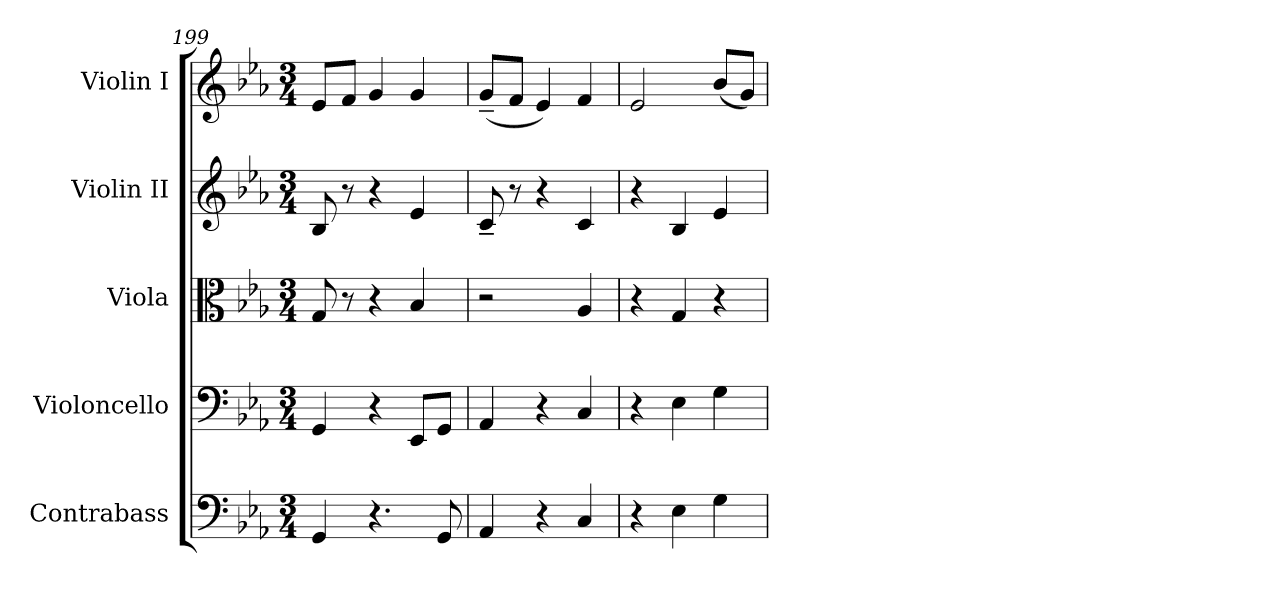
**kern	**kern	**kern	**kern	**kern
*part5	*part4	*part3	*part2	*part1
*staff5	*staff4	*staff3	*staff2	*staff1
*I"Contrabass	*I"Violoncello	*I"Viola	*I"Violin II	*I"Violin I
*I'Cb.	*I'Vc.	*I'Vla.	*I'Vln. II	*I'Vln. I
*clefF4	*clefF4	*clefC3	*clefG2	*clefG2
*ITrd7c12	*	*	*	*
*k[b-e-a-]	*k[b-e-a-]	*k[b-e-a-]	*k[b-e-a-]	*k[b-e-a-]
*M3/4	*M3/4	*M3/4	*M3/4	*M3/4
=199	=199	=199	=199	=199
4GGG/	4GG/	8G/	8B-/	8e-/L
.	.	8r	8r	8f/J
4.r	4r	4r	4r	4g/
.	8EE-/L	4B-/	4e-/	4g/
8GGG/	8GG/J	.	.	.
=200	=200	=200	=200	=200
4AAA-/	4AA-/	2r	8c~/	(<8g~/L
.	.	.	8r	8f/J
4r	4r	.	4r	4e-/)
4CC/	4C/	4A-/	4c/	4f/
=201	=201	=201	=201	=201
4r	4r	4r	4r	2e-/
4EE-\	4E-\	4G/	4B-/	.
4GG\	4G\	4r	4e-/	(<8b-/L
.	.	.	.	8g/J)
=	=	=	=	=
*-	*-	*-	*-	*-
